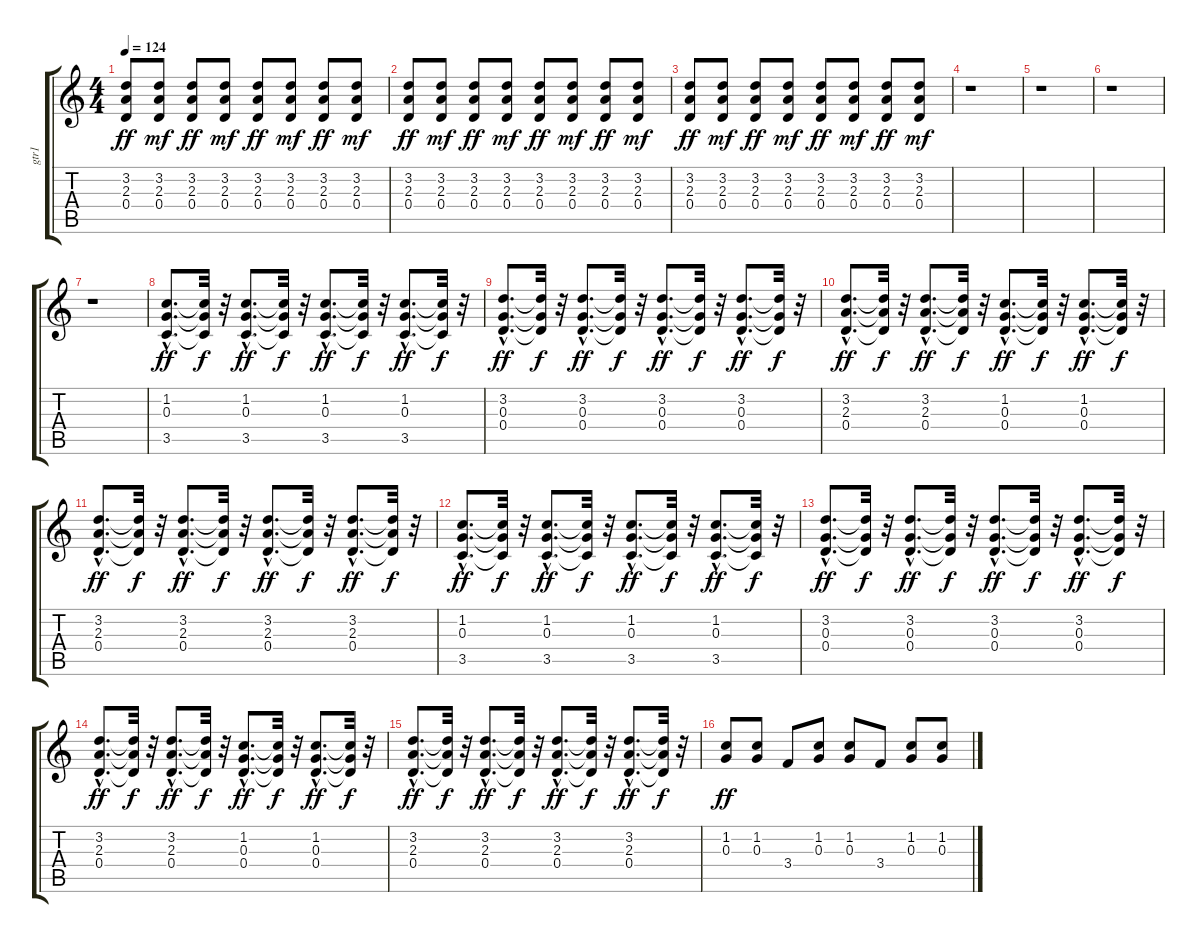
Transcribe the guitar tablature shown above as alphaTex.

\track ("gtr1" "gtr1") {instrument distortionguitar}
\staff {score tabs}
\tuning (E4 B3 G3 D3 A2 E2) {hide}
\ts (4 4)
\tempo 124
\clef g2
\ks c
(3.2 2.3 0.4).8{dy ff} (3.2 2.3 0.4).8{dy mf} (3.2 2.3 0.4).8{dy ff} (3.2 2.3 0.4).8{dy mf} (3.2 2.3 0.4).8{dy ff} (3.2 2.3 0.4).8{dy mf} (3.2 2.3 0.4).8{dy ff} (3.2 2.3 0.4).8{dy mf} |
(3.2 2.3 0.4).8{dy ff} (3.2 2.3 0.4).8{dy mf} (3.2 2.3 0.4).8{dy ff} (3.2 2.3 0.4).8{dy mf} (3.2 2.3 0.4).8{dy ff} (3.2 2.3 0.4).8{dy mf} (3.2 2.3 0.4).8{dy ff} (3.2 2.3 0.4).8{dy mf} |
(3.2 2.3 0.4).8{dy ff} (3.2 2.3 0.4).8{dy mf} (3.2 2.3 0.4).8{dy ff} (3.2 2.3 0.4).8{dy mf} (3.2 2.3 0.4).8{dy ff} (3.2 2.3 0.4).8{dy mf} (3.2 2.3 0.4).8{dy ff} (3.2 2.3 0.4).8{dy mf} |
r.1 |
r.1 |
r.1 |
r.1 |
(1.2{hac} 0.3{hac} 3.5{hac}).8{d dy ff} (1.2{t} 0.3{t} 3.5{t}).32{dy f} r.32 (1.2{hac} 0.3{hac} 3.5{hac}).8{d dy ff} (1.2{t} 0.3{t} 3.5{t}).32{dy f} r.32 (1.2{hac} 0.3{hac} 3.5{hac}).8{d dy ff} (1.2{t} 0.3{t} 3.5{t}).32{dy f} r.32 (1.2{hac} 0.3{hac} 3.5{hac}).8{d dy ff} (1.2{t} 0.3{t} 3.5{t}).32{dy f} r.32 |
(3.2{hac} 0.3{hac} 0.4{hac}).8{d dy ff} (3.2{t} 0.3{t} 0.4{t}).32{dy f} r.32 (3.2{hac} 0.3{hac} 0.4{hac}).8{d dy ff} (3.2{t} 0.3{t} 0.4{t}).32{dy f} r.32 (3.2{hac} 0.3{hac} 0.4{hac}).8{d dy ff} (3.2{t} 0.3{t} 0.4{t}).32{dy f} r.32 (3.2{hac} 0.3{hac} 0.4{hac}).8{d dy ff} (3.2{t} 0.3{t} 0.4{t}).32{dy f} r.32 |
(3.2{hac} 2.3{hac} 0.4{hac}).8{d dy ff} (3.2{t} 2.3{t} 0.4{t}).32{dy f} r.32 (3.2{hac} 2.3{hac} 0.4{hac}).8{d dy ff} (3.2{t} 2.3{t} 0.4{t}).32{dy f} r.32 (1.2{hac} 0.3{hac} 0.4{hac}).8{d dy ff} (1.2{t} 0.3{t} 0.4{t}).32{dy f} r.32 (1.2{hac} 0.3{hac} 0.4{hac}).8{d dy ff} (1.2{t} 0.3{t} 0.4{t}).32{dy f} r.32 |
(3.2{hac} 2.3{hac} 0.4{hac}).8{d dy ff} (3.2{t} 2.3{t} 0.4{t}).32{dy f} r.32 (3.2{hac} 2.3{hac} 0.4{hac}).8{d dy ff} (3.2{t} 2.3{t} 0.4{t}).32{dy f} r.32 (3.2{hac} 2.3{hac} 0.4{hac}).8{d dy ff} (3.2{t} 2.3{t} 0.4{t}).32{dy f} r.32 (3.2{hac} 2.3{hac} 0.4{hac}).8{d dy ff} (3.2{t} 2.3{t} 0.4{t}).32{dy f} r.32 |
(1.2{hac} 0.3{hac} 3.5{hac}).8{d dy ff} (1.2{t} 0.3{t} 3.5{t}).32{dy f} r.32 (1.2{hac} 0.3{hac} 3.5{hac}).8{d dy ff} (1.2{t} 0.3{t} 3.5{t}).32{dy f} r.32 (1.2{hac} 0.3{hac} 3.5{hac}).8{d dy ff} (1.2{t} 0.3{t} 3.5{t}).32{dy f} r.32 (1.2{hac} 0.3{hac} 3.5{hac}).8{d dy ff} (1.2{t} 0.3{t} 3.5{t}).32{dy f} r.32 |
(3.2{hac} 0.3{hac} 0.4{hac}).8{d dy ff} (3.2{t} 0.3{t} 0.4{t}).32{dy f} r.32 (3.2{hac} 0.3{hac} 0.4{hac}).8{d dy ff} (3.2{t} 0.3{t} 0.4{t}).32{dy f} r.32 (3.2{hac} 0.3{hac} 0.4{hac}).8{d dy ff} (3.2{t} 0.3{t} 0.4{t}).32{dy f} r.32 (3.2{hac} 0.3{hac} 0.4{hac}).8{d dy ff} (3.2{t} 0.3{t} 0.4{t}).32{dy f} r.32 |
(3.2{hac} 2.3{hac} 0.4{hac}).8{d dy ff} (3.2{t} 2.3{t} 0.4{t}).32{dy f} r.32 (3.2{hac} 2.3{hac} 0.4{hac}).8{d dy ff} (3.2{t} 2.3{t} 0.4{t}).32{dy f} r.32 (1.2{hac} 0.3{hac} 0.4{hac}).8{d dy ff} (1.2{t} 0.3{t} 0.4{t}).32{dy f} r.32 (1.2{hac} 0.3{hac} 0.4{hac}).8{d dy ff} (1.2{t} 0.3{t} 0.4{t}).32{dy f} r.32 |
(3.2{hac} 2.3{hac} 0.4{hac}).8{d dy ff} (3.2{t} 2.3{t} 0.4{t}).32{dy f} r.32 (3.2{hac} 2.3{hac} 0.4{hac}).8{d dy ff} (3.2{t} 2.3{t} 0.4{t}).32{dy f} r.32 (3.2{hac} 2.3{hac} 0.4{hac}).8{d dy ff} (3.2{t} 2.3{t} 0.4{t}).32{dy f} r.32 (3.2{hac} 2.3{hac} 0.4{hac}).8{d dy ff} (3.2{t} 2.3{t} 0.4{t}).32{dy f} r.32 |
(1.2 0.3).8{dy ff} (1.2 0.3).8 3.4.8 (1.2 0.3).8 (1.2 0.3).8 3.4.8 (1.2 0.3).8 (1.2 0.3).8
